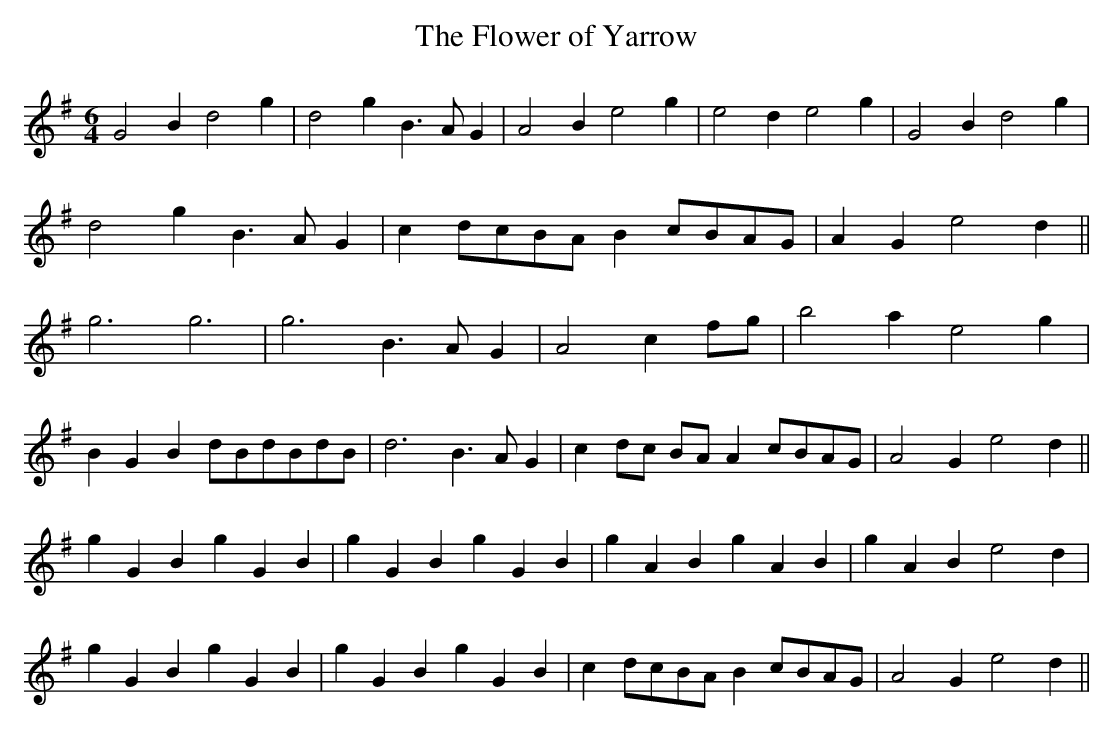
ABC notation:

X:1
T:The Flower of Yarrow
M:6/4
L:1/4
K:G major
G2Bd2g|d2gB>AG|A2Be2g|e2de2g|G2Bd2g|!d2gB>AG|cd/2c/2B/2A/2Bc/2B/2A/2G/2|
A
2Ge2d||!g3g3|g3B>AG|A2cf/2g/2|b2ae2g|!BGBd/2B/2d/2B/2d/2B/2|d3B>AG|cd/2c/2
B/2A/2Ac/2B/2A/2G/2|A2Ge2d||!gGBgGB|gGBgGB|gABgAB|gABe2d|!gGBgGB|gGBgGB|
cd/2c/2B/2A/2Bc/2B/2A/2G/2|A2Ge2d||
